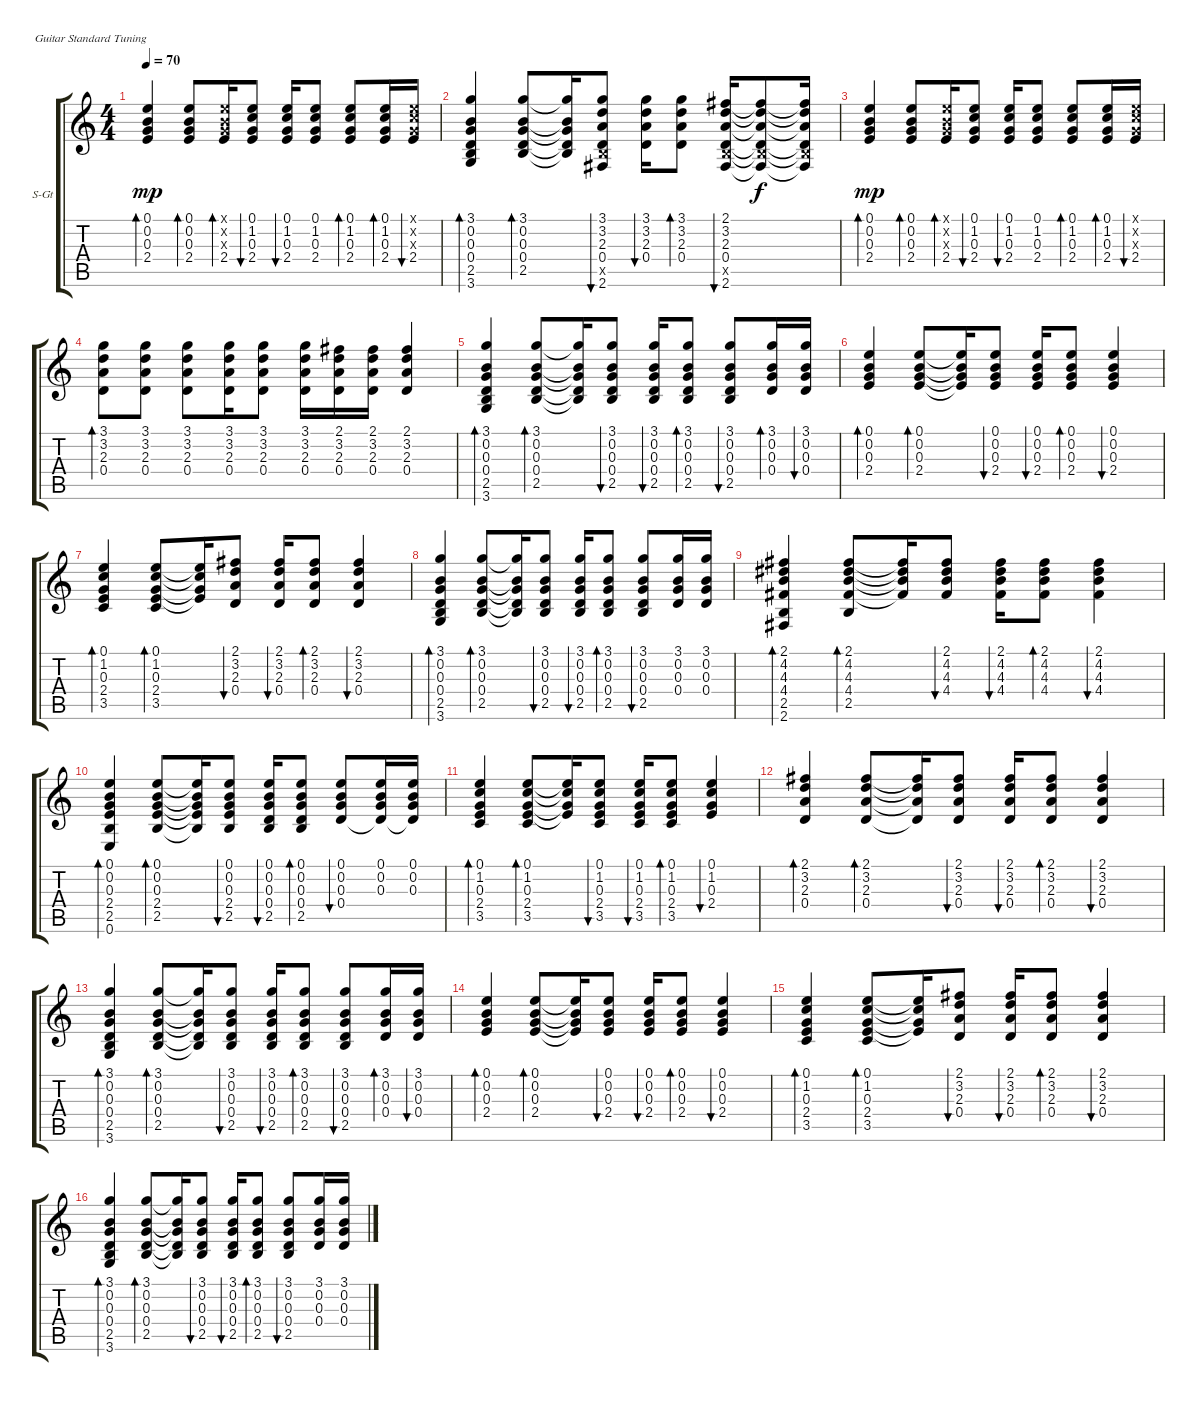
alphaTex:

\bracketExtendMode groupsimilarinstruments
\firstSystemTrackNameOrientation horizontal
\otherSystemsTrackNameOrientation horizontal
\track ("½Ú×à¼ªËû" "S-Gt") {instrument acousticguitarsteel}
\staff {score tabs}
\tuning (E4 B3 G3 D3 A2 E2)
\ts (4 4)
\tempo 70
\clef g2
\ks c
(0.1 0.2 0.3 2.4).4{bd 30 dy mp} (0.1 0.2 0.3 2.4).8{bd 30} (0.1{x} 0.2{x} 0.3{x} 2.4).16{bd 30} (0.1 1.2 0.3 2.4).8{bu 30} (0.1 1.2 0.3 2.4).16{bu 30} (0.1 1.2 0.3 2.4).8 (0.1 1.2 0.3 2.4).8{bd 30} (0.1 1.2 0.3 2.4).16{bd 30} (0.1{x} 1.2{x} 0.3{x} 2.4).16{bu 30} |
(3.1 0.2 0.3 0.4 2.5 3.6).4{bd 30} (3.1 0.2 0.3 0.4 2.5).8{bd 30} (3.1{t} 0.2{t} 0.3{t} 0.4{t} 2.5{t}).16 (3.1 3.2 2.3 0.4 2.5{x} 2.6).8{bu 30} (3.1 3.2 2.3 0.4).16{bu 30} (3.1 3.2 2.3 0.4).8{bd 30} (2.1 3.2 2.3 0.4 2.5{x} 2.6).16{bu 30} (2.1{t} 3.2{t} 2.3{t} 0.4{t} 2.5{x t} 2.6{t}).8{dy f} (2.1{t} 3.2{t} 2.3{t} 0.4{t} 2.5{x t} 2.6{t}).16 |
(0.1 0.2 0.3 2.4).4{bd 30 dy mp} (0.1 0.2 0.3 2.4).8{bd 30} (0.1{x} 0.2{x} 0.3{x} 2.4).16{bd 30} (0.1 1.2 0.3 2.4).8{bu 30} (0.1 1.2 0.3 2.4).16{bu 30} (0.1 1.2 0.3 2.4).8 (0.1 1.2 0.3 2.4).8{bd 30} (0.1 1.2 0.3 2.4).16{bd 30} (0.1{x} 1.2{x} 0.3{x} 2.4).16{bu 30} |
(3.1 3.2 2.3 0.4).8{bd 30} (3.1 3.2 2.3 0.4).8 (3.1 3.2 2.3 0.4).8 (3.1 3.2 2.3 0.4).16 (3.1 3.2 2.3 0.4).8 (3.1 3.2 2.3 0.4).16 (2.1 3.2 2.3 0.4).16 (2.1 3.2 2.3 0.4).16 (2.1 3.2 2.3 0.4).4 |
(3.1 0.2 0.3 0.4 2.5 3.6).4{bd 30} (3.1 0.2 0.3 0.4 2.5).8{bd 30} (3.1{t} 0.2{t} 0.3{t} 0.4{t} 2.5{t}).16 (3.1 0.2 0.3 0.4 2.5).8{bu 30} (3.1 0.2 0.3 0.4 2.5).16{bu 30} (3.1 0.2 0.3 0.4 2.5).8{bd 30} (3.1 0.2 0.3 0.4 2.5).8{bu 30} (3.1 0.2 0.3 0.4).16{bd 30} (3.1 0.2 0.3 0.4).16{bu 30} |
(0.1 0.2 0.3 2.4).4{bd 30} (0.1 0.2 0.3 2.4).8{bd 30} (0.1{t} 0.2{t} 0.3{t} 2.4{t}).16 (0.1 0.2 0.3 2.4).8{bu 30} (0.1 0.2 0.3 2.4).16{bu 30} (0.1 0.2 0.3 2.4).8{bd 30} (0.1 0.2 0.3 2.4).4{bu 30} |
(0.1 1.2 0.3 2.4 3.5).4{bd 30} (0.1 1.2 0.3 2.4 3.5).8{bd 30} (0.1{t} 1.2{t} 0.3{t} 2.4{t}).16 (2.1 3.2 2.3 0.4).8{bu 30} (2.1 3.2 2.3 0.4).16{bu 30} (2.1 3.2 2.3 0.4).8{bd 30} (2.1 3.2 2.3 0.4).4{bu 30} |
(3.1 0.2 0.3 0.4 2.5 3.6).4{bd 30} (3.1 0.2 0.3 0.4 2.5).8{bd 30} (3.1{t} 0.2{t} 0.3{t} 0.4{t} 2.5{t}).16 (3.1 0.2 0.3 0.4 2.5).8{bu 30} (3.1 0.2 0.3 0.4 2.5).16{bu 30} (3.1 0.2 0.3 0.4 2.5).8{bd 30} (3.1 0.2 0.3 0.4 2.5).8{bu 30} (3.1 0.2 0.3 0.4).16 (3.1 0.2 0.3 0.4).16 |
(2.1 4.2 4.3 4.4 2.5 2.6).4{bd 30} (2.1 4.2 4.3 4.4 2.5).8{bd 30} (2.1{t} 4.2{t} 4.3{t} 4.4{t}).16 (2.1 4.2 4.3 4.4).8{bu 30} (2.1 4.2 4.3 4.4).16{bu 30} (2.1 4.2 4.3 4.4).8{bd 30} (2.1 4.2 4.3 4.4).4{bu 30} |
(0.1 0.2 0.3 2.4 2.5 0.6).4{bd 30} (0.1 0.2 0.3 2.4 2.5).8{bd 30} (0.1{t} 0.2{t} 0.3{t} 2.4{t} 2.5{t}).16 (0.1 0.2 0.3 2.4 2.5).8{bu 30} (0.1 0.2 0.3 0.4 2.5).16{bu 30} (0.1 0.2 0.3 0.4 2.5).8{bd 30} (0.1 0.2 0.3 0.4).8{bu 30} (0.1 0.2 0.3 0.4{t}).16 (0.1 0.2 0.3 0.4{t}).16 |
(0.1 1.2 0.3 2.4 3.5).4{bd 30} (0.1 1.2 0.3 2.4 3.5).8{bd 30} (0.1{t} 1.2{t} 0.3{t} 2.4{t}).16 (0.1 1.2 0.3 2.4 3.5).8{bu 30} (0.1 1.2 0.3 2.4 3.5).16{bu 30} (0.1 1.2 0.3 2.4 3.5).8{bd 30} (0.1 1.2 0.3 2.4).4{bu 30} |
(2.1 3.2 2.3 0.4).4{bd 30} (2.1 3.2 2.3 0.4).8{bd 30} (2.1{t} 3.2{t} 2.3{t} 0.4{t}).16 (2.1 3.2 2.3 0.4).8{bu 30} (2.1 3.2 2.3 0.4).16{bu 30} (2.1 3.2 2.3 0.4).8{bd 30} (2.1 3.2 2.3 0.4).4{bu 30} |
(3.1 0.2 0.3 0.4 2.5 3.6).4{bd 30} (3.1 0.2 0.3 0.4 2.5).8{bd 30} (3.1{t} 0.2{t} 0.3{t} 0.4{t} 2.5{t}).16 (3.1 0.2 0.3 0.4 2.5).8{bu 30} (3.1 0.2 0.3 0.4 2.5).16{bu 30} (3.1 0.2 0.3 0.4 2.5).8{bd 30} (3.1 0.2 0.3 0.4 2.5).8{bu 30} (3.1 0.2 0.3 0.4).16{bd 30} (3.1 0.2 0.3 0.4).16{bu 30} |
(0.1 0.2 0.3 2.4).4{bd 30} (0.1 0.2 0.3 2.4).8{bd 30} (0.1{t} 0.2{t} 0.3{t} 2.4{t}).16 (0.1 0.2 0.3 2.4).8{bu 30} (0.1 0.2 0.3 2.4).16{bu 30} (0.1 0.2 0.3 2.4).8{bd 30} (0.1 0.2 0.3 2.4).4{bu 30} |
(0.1 1.2 0.3 2.4 3.5).4{bd 30} (0.1 1.2 0.3 2.4 3.5).8{bd 30} (0.1{t} 1.2{t} 0.3{t} 2.4{t}).16 (2.1 3.2 2.3 0.4).8{bu 30} (2.1 3.2 2.3 0.4).16{bu 30} (2.1 3.2 2.3 0.4).8{bd 30} (2.1 3.2 2.3 0.4).4{bu 30} |
(3.1 0.2 0.3 0.4 2.5 3.6).4{bd 30} (3.1 0.2 0.3 0.4 2.5).8{bd 30} (3.1{t} 0.2{t} 0.3{t} 0.4{t} 2.5{t}).16 (3.1 0.2 0.3 0.4 2.5).8{bu 30} (3.1 0.2 0.3 0.4 2.5).16{bu 30} (3.1 0.2 0.3 0.4 2.5).8{bd 30} (3.1 0.2 0.3 0.4 2.5).8{bu 30} (3.1 0.2 0.3 0.4).16 (3.1 0.2 0.3 0.4).16
